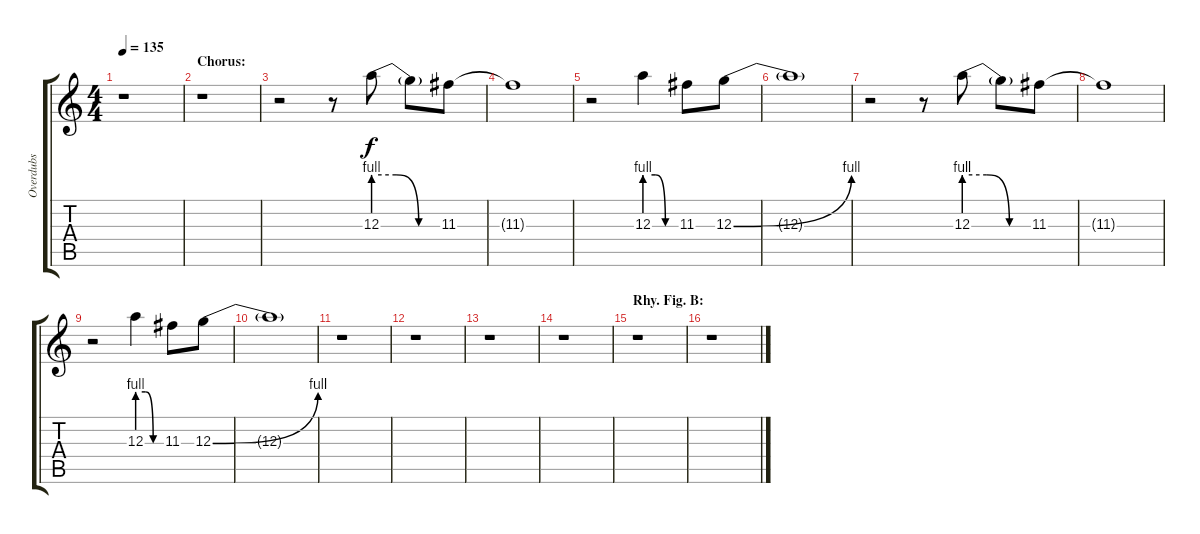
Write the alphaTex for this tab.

\track ("Overdubs" "Overdubs") {instrument distortionguitar}
\staff {score tabs}
\tuning (E4 B3 G3 D3 A2 E2) {hide}
\ts (4 4)
\tempo 135
\clef g2
\ks c
r.1{dy f} |
\section ("" "Chorus:")
r.1 |
r.2 r.8 12.3{be (custom 0 4 20 4 40 0 60 0)}.8 12.3{t}.8 11.3.8 |
11.3{t}.1 |
r.2 12.3{be (custom 0 4 20 4 40 0 60 0)}.4 11.3.8 12.3{be (bend 0 0 60 4)}.8 |
12.3{t}.1 |
r.2 r.8 12.3{be (custom 0 4 20 4 40 0 60 0)}.8 12.3{t}.8 11.3.8 |
11.3{t}.1 |
r.2 12.3{be (custom 0 4 20 4 40 0 60 0)}.4 11.3.8 12.3{be (bend 0 0 60 4)}.8 |
12.3{t}.1 |
r.1 |
r.1 |
r.1 |
r.1 |
\section ("" "Rhy. Fig. B:")
r.1 |
r.1
